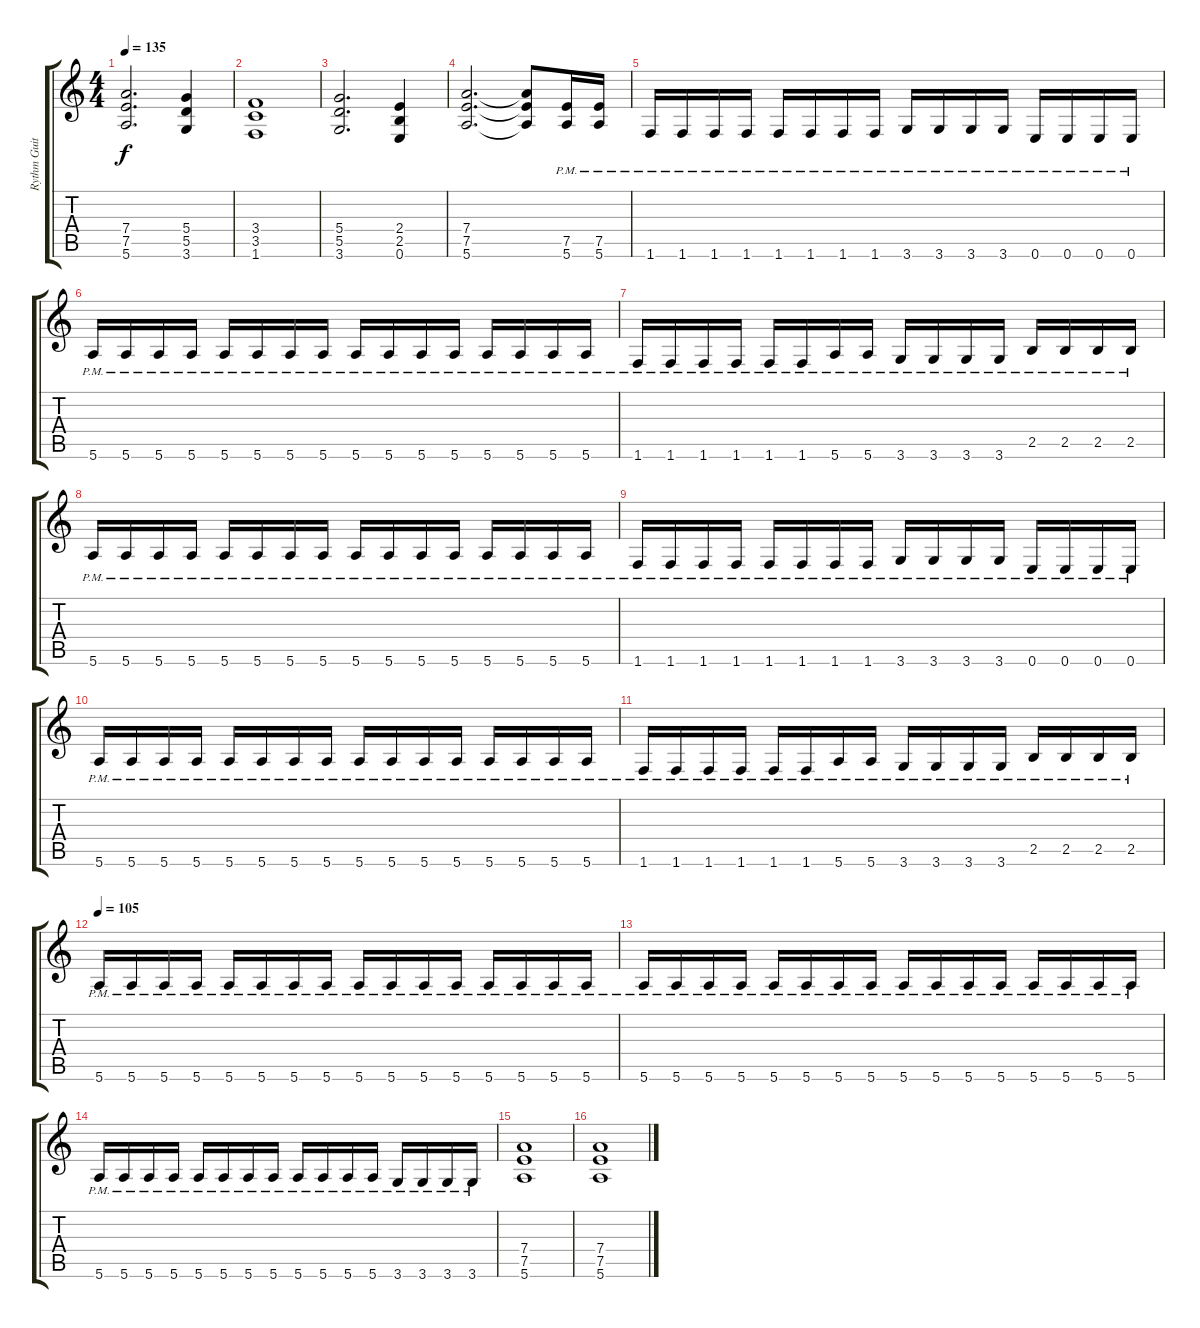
\track ("Rythm Guitar" "Rythm Guit") {instrument distortionguitar}
\staff {score tabs}
\tuning (E4 B3 G3 D3 A2 E2) {hide}
\ts (4 4)
\tempo 135
\clef g2
\ks c
(7.4 7.5 5.6).2{d dy f} (5.4 5.5 3.6).4 |
(3.4 3.5 1.6).1 |
(5.4 5.5 3.6).2{d} (2.4 2.5 0.6).4 |
(7.4 7.5 5.6).2{d} (7.4{t} 7.5{t} 5.6{t}).8 (7.5{pm} 5.6{pm}).16 (7.5{pm} 5.6{pm}).16 |
1.6{pm}.16{volume 14} 1.6{pm}.16 1.6{pm}.16 1.6{pm}.16 1.6{pm}.16 1.6{pm}.16 1.6{pm}.16 1.6{pm}.16 3.6{pm}.16 3.6{pm}.16 3.6{pm}.16 3.6{pm}.16 0.6{pm}.16 0.6{pm}.16 0.6{pm}.16 0.6{pm}.16 |
5.6{pm}.16 5.6{pm}.16 5.6{pm}.16 5.6{pm}.16 5.6{pm}.16 5.6{pm}.16 5.6{pm}.16 5.6{pm}.16 5.6{pm}.16 5.6{pm}.16 5.6{pm}.16 5.6{pm}.16 5.6{pm}.16 5.6{pm}.16 5.6{pm}.16 5.6{pm}.16 |
1.6{pm}.16 1.6{pm}.16 1.6{pm}.16 1.6{pm}.16 1.6{pm}.16 1.6{pm}.16 5.6{pm}.16 5.6{pm}.16 3.6{pm}.16 3.6{pm}.16 3.6{pm}.16 3.6{pm}.16 2.5{pm}.16 2.5{pm}.16 2.5{pm}.16 2.5{pm}.16 |
5.6{pm}.16 5.6{pm}.16 5.6{pm}.16 5.6{pm}.16 5.6{pm}.16 5.6{pm}.16 5.6{pm}.16 5.6{pm}.16 5.6{pm}.16 5.6{pm}.16 5.6{pm}.16 5.6{pm}.16 5.6{pm}.16 5.6{pm}.16 5.6{pm}.16 5.6{pm}.16 |
1.6{pm}.16 1.6{pm}.16 1.6{pm}.16 1.6{pm}.16 1.6{pm}.16 1.6{pm}.16 1.6{pm}.16 1.6{pm}.16 3.6{pm}.16 3.6{pm}.16 3.6{pm}.16 3.6{pm}.16 0.6{pm}.16 0.6{pm}.16 0.6{pm}.16 0.6{pm}.16 |
5.6{pm}.16 5.6{pm}.16 5.6{pm}.16 5.6{pm}.16 5.6{pm}.16 5.6{pm}.16 5.6{pm}.16 5.6{pm}.16 5.6{pm}.16 5.6{pm}.16 5.6{pm}.16 5.6{pm}.16 5.6{pm}.16 5.6{pm}.16 5.6{pm}.16 5.6{pm}.16 |
1.6{pm}.16 1.6{pm}.16 1.6{pm}.16 1.6{pm}.16 1.6{pm}.16 1.6{pm}.16 5.6{pm}.16 5.6{pm}.16 3.6{pm}.16 3.6{pm}.16 3.6{pm}.16 3.6{pm}.16 2.5{pm}.16 2.5{pm}.16 2.5{pm}.16 2.5{pm}.16 |
\tempo 105
5.6{pm}.16 5.6{pm}.16 5.6{pm}.16 5.6{pm}.16 5.6{pm}.16 5.6{pm}.16 5.6{pm}.16 5.6{pm}.16 5.6{pm}.16 5.6{pm}.16 5.6{pm}.16 5.6{pm}.16 5.6{pm}.16 5.6{pm}.16 5.6{pm}.16 5.6{pm}.16 |
5.6{pm}.16 5.6{pm}.16 5.6{pm}.16 5.6{pm}.16 5.6{pm}.16 5.6{pm}.16 5.6{pm}.16 5.6{pm}.16 5.6{pm}.16 5.6{pm}.16 5.6{pm}.16 5.6{pm}.16 5.6{pm}.16 5.6{pm}.16 5.6{pm}.16 5.6{pm}.16 |
5.6{pm}.16 5.6{pm}.16 5.6{pm}.16 5.6{pm}.16 5.6{pm}.16 5.6{pm}.16 5.6{pm}.16 5.6{pm}.16 5.6{pm}.16 5.6{pm}.16 5.6{pm}.16 5.6{pm}.16 3.6{pm}.16 3.6{pm}.16 3.6{pm}.16 3.6{pm}.16 |
(7.4 7.5 5.6).1 |
(7.4 7.5 5.6).1
